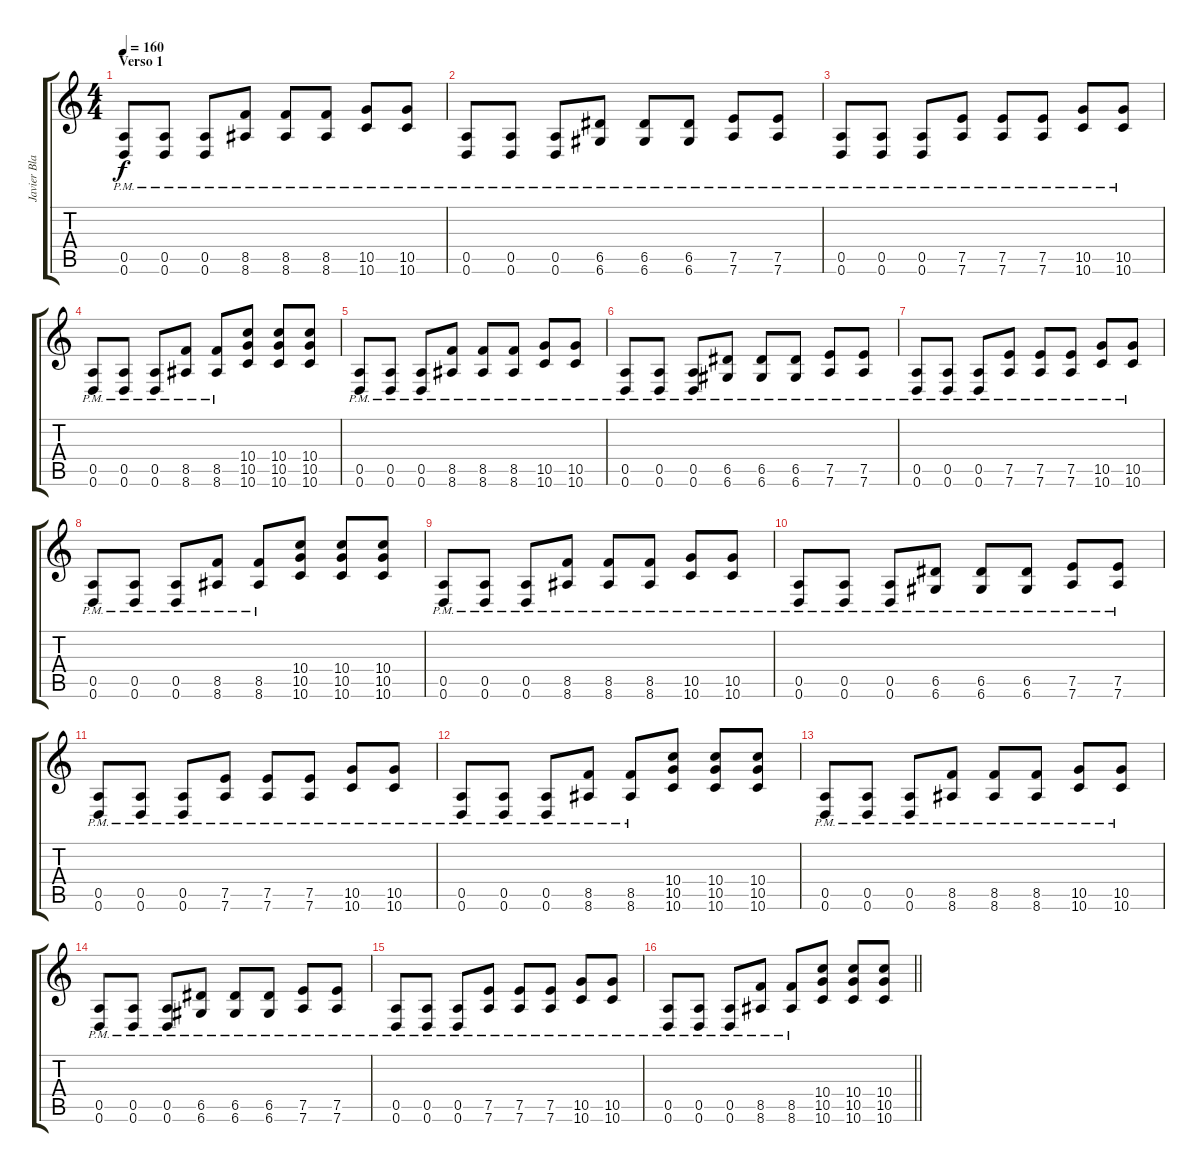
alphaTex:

\track ("Javier Blake" "Javier Bla") {instrument distortionguitar}
\staff {score tabs}
\tuning (E4 B3 G3 D3 A2 D2) {hide}
\ts (4 4)
\section ("" "Verso 1")
\tempo 160
\clef g2
\ks c
(0.5{pm} 0.6{pm}).8{dy f} (0.5{pm} 0.6{pm}).8 (0.5{pm} 0.6{pm}).8 (8.5{pm} 8.6{pm}).8 (8.5{pm} 8.6{pm}).8 (8.5{pm} 8.6{pm}).8 (10.5{pm} 10.6{pm}).8 (10.5{pm} 10.6{pm}).8 |
(0.5{pm} 0.6{pm}).8 (0.5{pm} 0.6{pm}).8 (0.5{pm} 0.6{pm}).8 (6.5{pm} 6.6{pm}).8 (6.5{pm} 6.6{pm}).8 (6.5{pm} 6.6{pm}).8 (7.5{pm} 7.6{pm}).8 (7.5{pm} 7.6{pm}).8 |
(0.5{pm} 0.6{pm}).8 (0.5{pm} 0.6{pm}).8 (0.5{pm} 0.6{pm}).8 (7.5{pm} 7.6{pm}).8 (7.5{pm} 7.6{pm}).8 (7.5{pm} 7.6{pm}).8 (10.5{pm} 10.6{pm}).8 (10.5{pm} 10.6{pm}).8 |
(0.5{pm} 0.6{pm}).8 (0.5{pm} 0.6{pm}).8 (0.5{pm} 0.6{pm}).8 (8.5{pm} 8.6{pm}).8 (8.5{pm} 8.6{pm}).8 (10.4 10.5 10.6).8 (10.4 10.5 10.6).8 (10.4 10.5 10.6).8 |
(0.5{pm} 0.6{pm}).8 (0.5{pm} 0.6{pm}).8 (0.5{pm} 0.6{pm}).8 (8.5{pm} 8.6{pm}).8 (8.5{pm} 8.6{pm}).8 (8.5{pm} 8.6{pm}).8 (10.5{pm} 10.6{pm}).8 (10.5{pm} 10.6{pm}).8 |
(0.5{pm} 0.6{pm}).8 (0.5{pm} 0.6{pm}).8 (0.5{pm} 0.6{pm}).8 (6.5{pm} 6.6{pm}).8 (6.5{pm} 6.6{pm}).8 (6.5{pm} 6.6{pm}).8 (7.5{pm} 7.6{pm}).8 (7.5{pm} 7.6{pm}).8 |
(0.5{pm} 0.6{pm}).8 (0.5{pm} 0.6{pm}).8 (0.5{pm} 0.6{pm}).8 (7.5{pm} 7.6{pm}).8 (7.5{pm} 7.6{pm}).8 (7.5{pm} 7.6{pm}).8 (10.5{pm} 10.6{pm}).8 (10.5{pm} 10.6{pm}).8 |
(0.5{pm} 0.6{pm}).8 (0.5{pm} 0.6{pm}).8 (0.5{pm} 0.6{pm}).8 (8.5{pm} 8.6{pm}).8 (8.5{pm} 8.6{pm}).8 (10.4 10.5 10.6).8 (10.4 10.5 10.6).8 (10.4 10.5 10.6).8 |
(0.5{pm} 0.6{pm}).8 (0.5{pm} 0.6{pm}).8 (0.5{pm} 0.6{pm}).8 (8.5{pm} 8.6{pm}).8 (8.5{pm} 8.6{pm}).8 (8.5{pm} 8.6{pm}).8 (10.5{pm} 10.6{pm}).8 (10.5{pm} 10.6{pm}).8 |
(0.5{pm} 0.6{pm}).8 (0.5{pm} 0.6{pm}).8 (0.5{pm} 0.6{pm}).8 (6.5{pm} 6.6{pm}).8 (6.5{pm} 6.6{pm}).8 (6.5{pm} 6.6{pm}).8 (7.5{pm} 7.6{pm}).8 (7.5{pm} 7.6{pm}).8 |
(0.5{pm} 0.6{pm}).8 (0.5{pm} 0.6{pm}).8 (0.5{pm} 0.6{pm}).8 (7.5{pm} 7.6{pm}).8 (7.5{pm} 7.6{pm}).8 (7.5{pm} 7.6{pm}).8 (10.5{pm} 10.6{pm}).8 (10.5{pm} 10.6{pm}).8 |
(0.5{pm} 0.6{pm}).8 (0.5{pm} 0.6{pm}).8 (0.5{pm} 0.6{pm}).8 (8.5{pm} 8.6{pm}).8 (8.5{pm} 8.6{pm}).8 (10.4 10.5 10.6).8 (10.4 10.5 10.6).8 (10.4 10.5 10.6).8 |
(0.5{pm} 0.6{pm}).8 (0.5{pm} 0.6{pm}).8 (0.5{pm} 0.6{pm}).8 (8.5{pm} 8.6{pm}).8 (8.5{pm} 8.6{pm}).8 (8.5{pm} 8.6{pm}).8 (10.5{pm} 10.6{pm}).8 (10.5{pm} 10.6{pm}).8 |
(0.5{pm} 0.6{pm}).8 (0.5{pm} 0.6{pm}).8 (0.5{pm} 0.6{pm}).8 (6.5{pm} 6.6{pm}).8 (6.5{pm} 6.6{pm}).8 (6.5{pm} 6.6{pm}).8 (7.5{pm} 7.6{pm}).8 (7.5{pm} 7.6{pm}).8 |
(0.5{pm} 0.6{pm}).8 (0.5{pm} 0.6{pm}).8 (0.5{pm} 0.6{pm}).8 (7.5{pm} 7.6{pm}).8 (7.5{pm} 7.6{pm}).8 (7.5{pm} 7.6{pm}).8 (10.5{pm} 10.6{pm}).8 (10.5{pm} 10.6{pm}).8 |
\barLineRight lightlight
(0.5{pm} 0.6{pm}).8 (0.5{pm} 0.6{pm}).8 (0.5{pm} 0.6{pm}).8 (8.5{pm} 8.6{pm}).8 (8.5{pm} 8.6{pm}).8 (10.4 10.5 10.6).8 (10.4 10.5 10.6).8 (10.4 10.5 10.6).8
